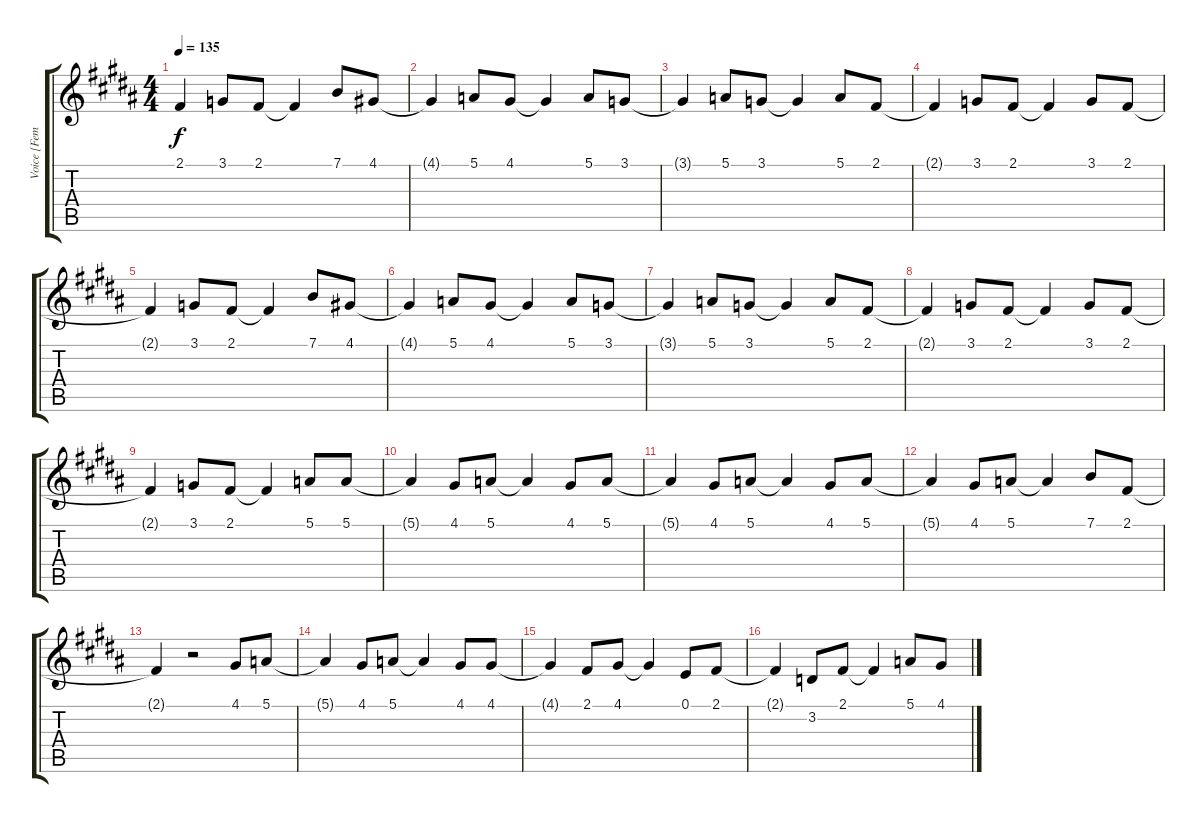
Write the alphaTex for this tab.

\track ("Voice [Female]" "Voice [Fem") {instrument pad1newage}
\staff {score tabs}
\tuning (E4 B3 G3 D3 A2 E2) {hide}
\ts (4 4)
\tempo 135
\clef g2
\ks b
2.1{t}.4{dy f} 3.1.8 2.1.8 2.1{t}.4 7.1.8 4.1.8 |
4.1{t}.4 5.1.8 4.1.8 4.1{t}.4 5.1.8 3.1.8 |
3.1{t}.4 5.1.8 3.1.8 3.1{t}.4 5.1.8 2.1.8 |
2.1{t}.4 3.1.8 2.1.8 2.1{t}.4 3.1.8 2.1.8 |
2.1{t}.4 3.1.8 2.1.8 2.1{t}.4 7.1.8 4.1.8 |
4.1{t}.4 5.1.8 4.1.8 4.1{t}.4 5.1.8 3.1.8 |
3.1{t}.4 5.1.8 3.1.8 3.1{t}.4 5.1.8 2.1.8 |
2.1{t}.4 3.1.8 2.1.8 2.1{t}.4 3.1.8 2.1.8 |
2.1{t}.4 3.1.8 2.1.8 2.1{t}.4 5.1.8 5.1.8 |
5.1{t}.4 4.1.8 5.1.8 5.1{t}.4 4.1.8 5.1.8 |
5.1{t}.4 4.1.8 5.1.8 5.1{t}.4 4.1.8 5.1.8 |
5.1{t}.4 4.1.8 5.1.8 5.1{t}.4 7.1.8 2.1.8 |
2.1{t}.4 r.2 4.1.8 5.1.8 |
5.1{t}.4 4.1.8 5.1.8 5.1{t}.4 4.1.8 4.1.8 |
4.1{t}.4 2.1.8 4.1.8 4.1{t}.4 0.1.8 2.1.8 |
2.1{t}.4 3.2.8 2.1.8 2.1{t}.4 5.1.8 4.1.8
